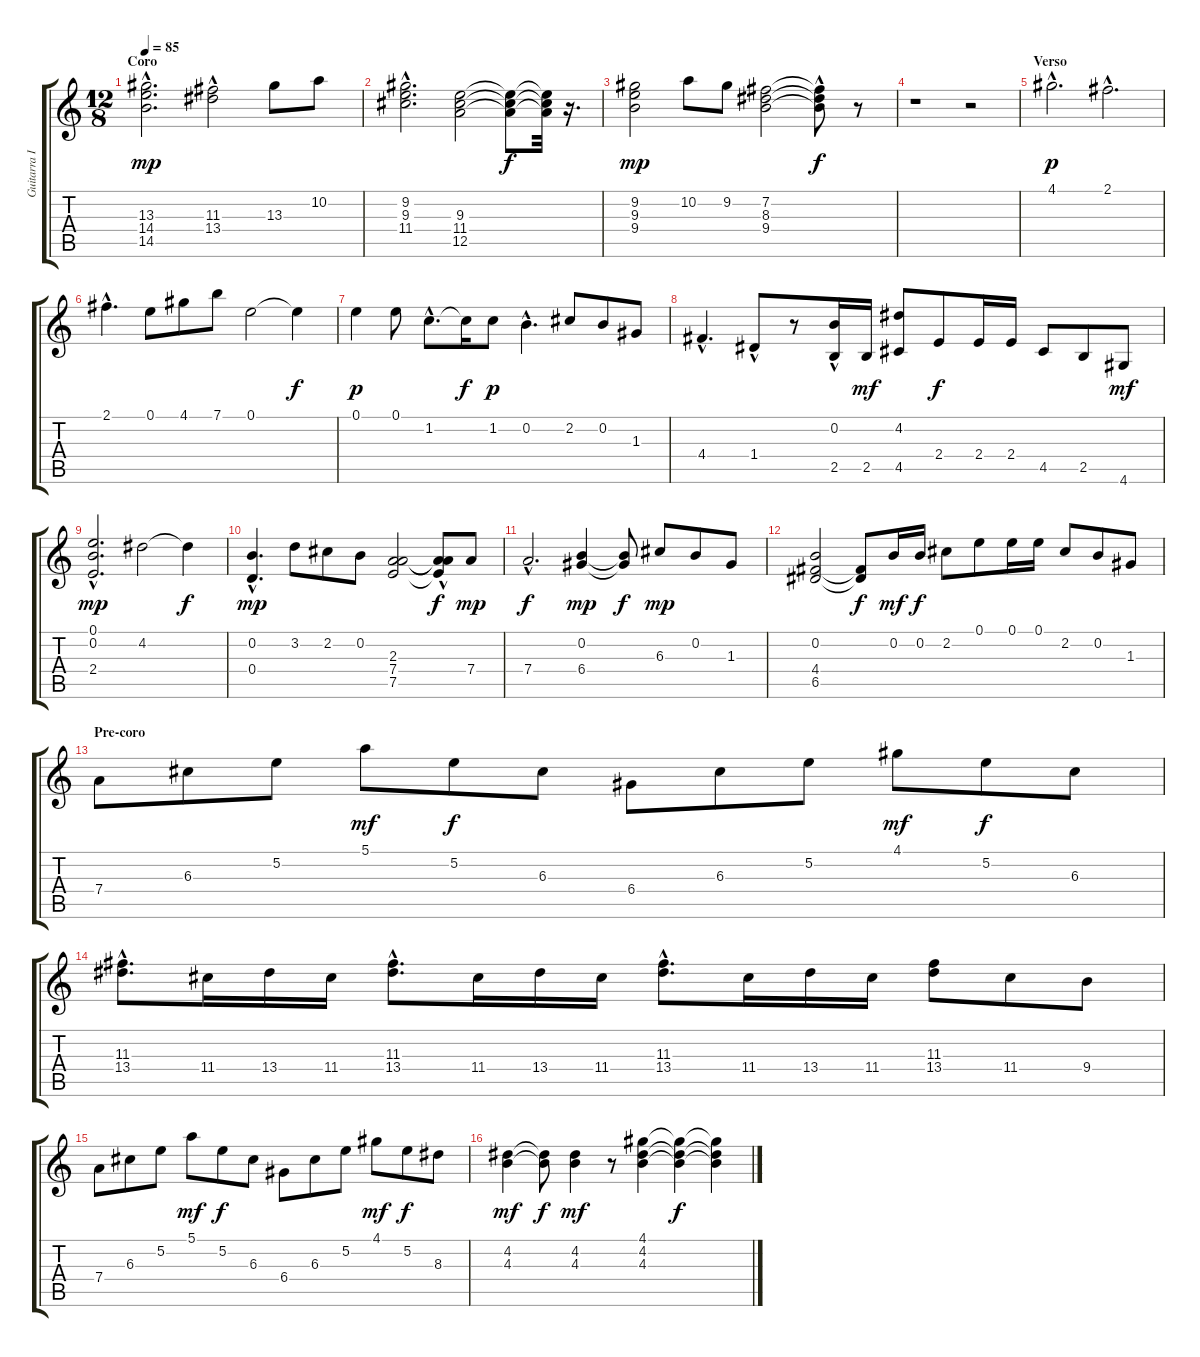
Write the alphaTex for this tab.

\track ("Guitarra II" "Guitarra I") {instrument overdrivenguitar}
\staff {score tabs}
\tuning (E4 B3 G3 D3 A2 E2) {hide}
\ts (12 8)
\section ("" "Coro")
\tempo 85
\clef g2
\ks c
(13.3{hac} 14.4{hac} 14.5).2{d dy mp} (11.3 13.4{hac}).2 13.3.8 10.2.8 |
(9.2{hac} 9.3 11.4).2{d} (9.3 11.4 12.5).2 (9.3{t} 11.4{t} 12.5{t}).8{dy f} (9.3{t} 11.4{t} 12.5{t}).32 r.16{d} |
(9.2 9.3 9.4).2{dy mp} 10.2.8 9.2.8 (7.2 8.3 9.4).2 (7.2{t} 8.3{hac t} 9.4{hac t}).8{dy f} r.8 |
r.1 r.2 |
\section ("" "Verso")
4.1{hac}.2{d dy p} 2.1{hac}.2{d} |
2.1{hac}.4{d} 0.1.8 4.1.8 7.1.8 0.1.2 0.1{t}.4{dy f} |
0.1.4{dy p} 0.1.8 1.2{hac}.8{d} 1.2{t}.16{dy f} 1.2.8{dy p} 0.2{hac}.4{d} 2.2.8 0.2.8 1.3.8 |
4.4{hac}.4{d} 1.4{hac}.8 r.8 (0.2{hac} 2.5).16 2.5.16{dy mf} (4.2 4.5).8 2.4.8{dy f} 2.4.16 2.4.16 4.5.8 2.5.8 4.6.8{dy mf} |
(0.1{hac} 0.2{hac} 2.4{hac}).2{d dy mp} 4.2.2 4.2{t}.4{dy f} |
(0.2{hac} 0.4{hac}).4{d dy mp} 3.2.8 2.2.8 0.2.8 (2.3 7.4 7.5).2 (2.3{t} 7.4{hac t} 7.5{t}).8{dy f} 7.4.8{dy mp} |
7.4{hac}.2{d dy f} (0.2 6.4).4{dy mp} (0.2{t} 6.4{t}).8{dy f} 6.3.8{dy mp} 0.2.8 1.3.8 |
(0.2 4.4 6.5).2 (4.4{t} 6.5{t}).8{dy f} 0.2.16{dy mf} 0.2.16{dy f} 2.2.8 0.1.8 0.1.16 0.1.16 2.2.8 0.2.8 1.3.8 |
\section ("" "Pre-coro")
7.4.8 6.3.8 5.2.8 5.1.8{dy mf} 5.2.8{dy f} 6.3.8 6.4.8 6.3.8 5.2.8 4.1.8{dy mf} 5.2.8{dy f} 6.3.8 |
(11.3{hac} 13.4{hac}).8{d} 11.4.16 13.4.16 11.4.16 (11.3{hac} 13.4{hac}).8{d} 11.4.16 13.4.16 11.4.16 (11.3{hac} 13.4{hac}).8{d} 11.4.16 13.4.16 11.4.16 (11.3 13.4).8 11.4.8 9.4.8 |
7.4.8 6.3.8 5.2.8 5.1.8{dy mf} 5.2.8{dy f} 6.3.8 6.4.8 6.3.8 5.2.8 4.1.8{dy mf} 5.2.8{dy f} 8.3.8 |
(4.2 4.3).4{dy mf} (4.2{t} 4.3{t}).8{dy f} (4.2 4.3).4{dy mf} r.8 (4.1 4.2 4.3).4 (4.1{t} 4.2{t} 4.3{t}).4{dy f} (4.1{t} 4.2{t} 4.3{t}).4
